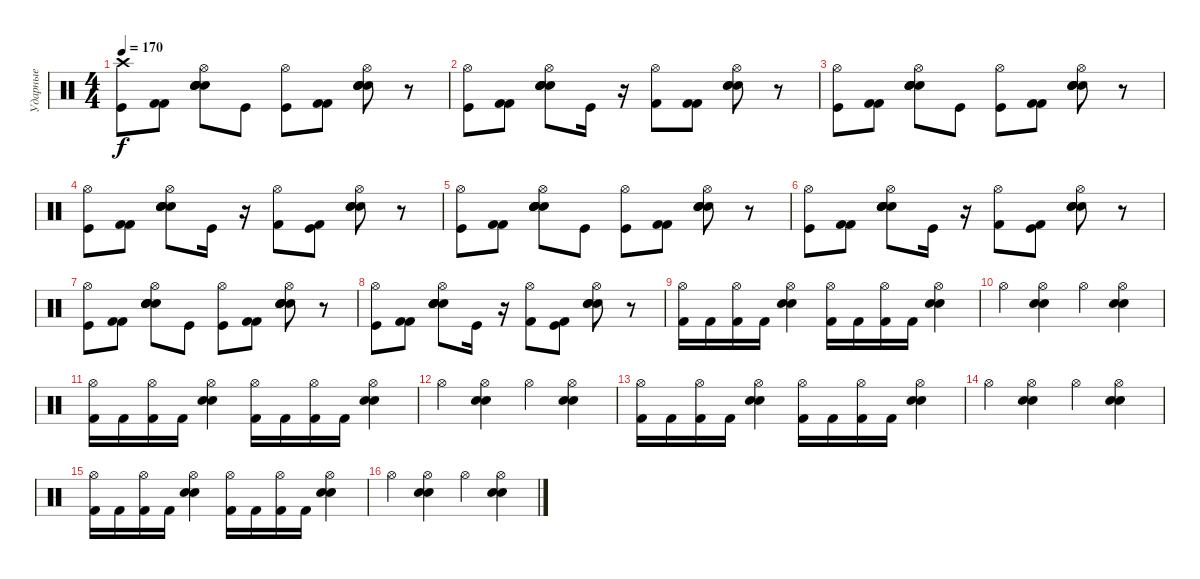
\track ("Ударные" "Ударные") {instrument percussion}
\staff {score}
\articulation defaults
\ts (4 4)
\tempo 170
\clef neutral
\ks c
("Crash high (hit)" "Kick (hit)").8{dy f} ("Kick (hit) 2" "Kick (hit) 2").8 ("Electric Snare (hit)" "Electric Snare (hit)" "Electric Snare (hit)" "Electric Snare (hit)" "Hi-Hat (open)").8 "Kick (hit)".8 ("Kick (hit)" "Hi-Hat (open)").8 ("Kick (hit) 2" "Kick (hit) 2").8 ("Electric Snare (hit)" "Electric Snare (hit)" "Electric Snare (hit)" "Electric Snare (hit)" "Hi-Hat (open)").8 r.8 |
("Hi-Hat (open)" "Kick (hit)").8 ("Kick (hit) 2" "Kick (hit) 2").8 ("Electric Snare (hit)" "Electric Snare (hit)" "Electric Snare (hit)" "Electric Snare (hit)" "Hi-Hat (open)").8 "Kick (hit)".16 r.16 ("Kick (hit) 2" "Hi-Hat (open)").8 ("Kick (hit) 2" "Kick (hit) 2").8 ("Electric Snare (hit)" "Electric Snare (hit)" "Electric Snare (hit)" "Hi-Hat (open)").8 r.8 |
("Hi-Hat (open)" "Kick (hit)").8 ("Kick (hit) 2" "Kick (hit) 2").8 ("Electric Snare (hit)" "Electric Snare (hit)" "Electric Snare (hit)" "Electric Snare (hit)" "Hi-Hat (open)").8 "Kick (hit)".8 ("Kick (hit)" "Hi-Hat (open)").8 ("Kick (hit) 2" "Kick (hit) 2").8 ("Electric Snare (hit)" "Electric Snare (hit)" "Electric Snare (hit)" "Electric Snare (hit)" "Hi-Hat (open)").8 r.8 |
("Hi-Hat (open)" "Kick (hit)").8 ("Kick (hit) 2" "Kick (hit) 2").8 ("Electric Snare (hit)" "Electric Snare (hit)" "Electric Snare (hit)" "Electric Snare (hit)" "Hi-Hat (open)").8 "Kick (hit)".16 r.16 ("Kick (hit) 2" "Hi-Hat (open)").8 ("Kick (hit)" "Kick (hit) 2").8 ("Electric Snare (hit)" "Electric Snare (hit)" "Electric Snare (hit)" "Hi-Hat (open)").8 r.8 |
("Hi-Hat (open)" "Kick (hit)").8 ("Kick (hit) 2" "Kick (hit) 2").8 ("Electric Snare (hit)" "Electric Snare (hit)" "Electric Snare (hit)" "Electric Snare (hit)" "Hi-Hat (open)").8 "Kick (hit)".8 ("Kick (hit)" "Hi-Hat (open)").8 ("Kick (hit) 2" "Kick (hit) 2").8 ("Electric Snare (hit)" "Electric Snare (hit)" "Electric Snare (hit)" "Electric Snare (hit)" "Hi-Hat (open)").8 r.8 |
("Hi-Hat (open)" "Kick (hit)").8 ("Kick (hit) 2" "Kick (hit) 2").8 ("Electric Snare (hit)" "Electric Snare (hit)" "Electric Snare (hit)" "Electric Snare (hit)" "Hi-Hat (open)").8 "Kick (hit)".16 r.16 ("Kick (hit) 2" "Hi-Hat (open)").8 ("Kick (hit)" "Kick (hit) 2").8 ("Electric Snare (hit)" "Electric Snare (hit)" "Electric Snare (hit)" "Hi-Hat (open)").8 r.8 |
("Hi-Hat (open)" "Kick (hit)").8 ("Kick (hit) 2" "Kick (hit) 2").8 ("Electric Snare (hit)" "Electric Snare (hit)" "Electric Snare (hit)" "Electric Snare (hit)" "Hi-Hat (open)").8 "Kick (hit)".8 ("Kick (hit)" "Hi-Hat (open)").8 ("Kick (hit) 2" "Kick (hit) 2").8 ("Electric Snare (hit)" "Electric Snare (hit)" "Electric Snare (hit)" "Electric Snare (hit)" "Hi-Hat (open)").8 r.8 |
("Hi-Hat (open)" "Kick (hit)").8 ("Kick (hit) 2" "Kick (hit) 2").8 ("Electric Snare (hit)" "Electric Snare (hit)" "Electric Snare (hit)" "Electric Snare (hit)" "Hi-Hat (open)").8 "Kick (hit)".16 r.16 ("Kick (hit) 2" "Hi-Hat (open)").8 ("Kick (hit)" "Kick (hit) 2").8 ("Electric Snare (hit)" "Electric Snare (hit)" "Electric Snare (hit)" "Hi-Hat (open)").8 r.8 |
("Kick (hit) 2" "Hi-Hat (open)").16 "Kick (hit) 2".16 ("Kick (hit) 2" "Hi-Hat (open)").16 "Kick (hit) 2".16 ("Electric Snare (hit)" "Electric Snare (hit)" "Hi-Hat (open)").4 ("Kick (hit) 2" "Hi-Hat (open)").16 "Kick (hit) 2".16 ("Kick (hit) 2" "Hi-Hat (open)").16 "Kick (hit) 2".16 ("Electric Snare (hit)" "Electric Snare (hit)" "Hi-Hat (open)").4 |
"Hi-Hat (open)".4 ("Hi-Hat (open)" "Electric Snare (hit)" "Electric Snare (hit)").4 "Hi-Hat (open)".4 ("Hi-Hat (open)" "Electric Snare (hit)" "Electric Snare (hit)").4 |
("Kick (hit) 2" "Hi-Hat (open)").16 "Kick (hit) 2".16 ("Kick (hit) 2" "Hi-Hat (open)").16 "Kick (hit) 2".16 ("Electric Snare (hit)" "Electric Snare (hit)" "Hi-Hat (open)").4 ("Kick (hit) 2" "Hi-Hat (open)").16 "Kick (hit) 2".16 ("Kick (hit) 2" "Hi-Hat (open)").16 "Kick (hit) 2".16 ("Electric Snare (hit)" "Electric Snare (hit)" "Hi-Hat (open)").4 |
"Hi-Hat (open)".4 ("Hi-Hat (open)" "Electric Snare (hit)" "Electric Snare (hit)").4 "Hi-Hat (open)".4 ("Hi-Hat (open)" "Electric Snare (hit)" "Electric Snare (hit)").4 |
("Kick (hit) 2" "Hi-Hat (open)").16 "Kick (hit) 2".16 ("Kick (hit) 2" "Hi-Hat (open)").16 "Kick (hit) 2".16 ("Electric Snare (hit)" "Electric Snare (hit)" "Hi-Hat (open)").4 ("Kick (hit) 2" "Hi-Hat (open)").16 "Kick (hit) 2".16 ("Kick (hit) 2" "Hi-Hat (open)").16 "Kick (hit) 2".16 ("Electric Snare (hit)" "Electric Snare (hit)" "Hi-Hat (open)").4 |
"Hi-Hat (open)".4 ("Hi-Hat (open)" "Electric Snare (hit)" "Electric Snare (hit)").4 "Hi-Hat (open)".4 ("Hi-Hat (open)" "Electric Snare (hit)" "Electric Snare (hit)").4 |
("Kick (hit) 2" "Hi-Hat (open)").16 "Kick (hit) 2".16 ("Kick (hit) 2" "Hi-Hat (open)").16 "Kick (hit) 2".16 ("Electric Snare (hit)" "Electric Snare (hit)" "Hi-Hat (open)").4 ("Kick (hit) 2" "Hi-Hat (open)").16 "Kick (hit) 2".16 ("Kick (hit) 2" "Hi-Hat (open)").16 "Kick (hit) 2".16 ("Electric Snare (hit)" "Electric Snare (hit)" "Hi-Hat (open)").4 |
"Hi-Hat (open)".4 ("Hi-Hat (open)" "Electric Snare (hit)" "Electric Snare (hit)").4 "Hi-Hat (open)".4 ("Hi-Hat (open)" "Electric Snare (hit)" "Electric Snare (hit)").4
